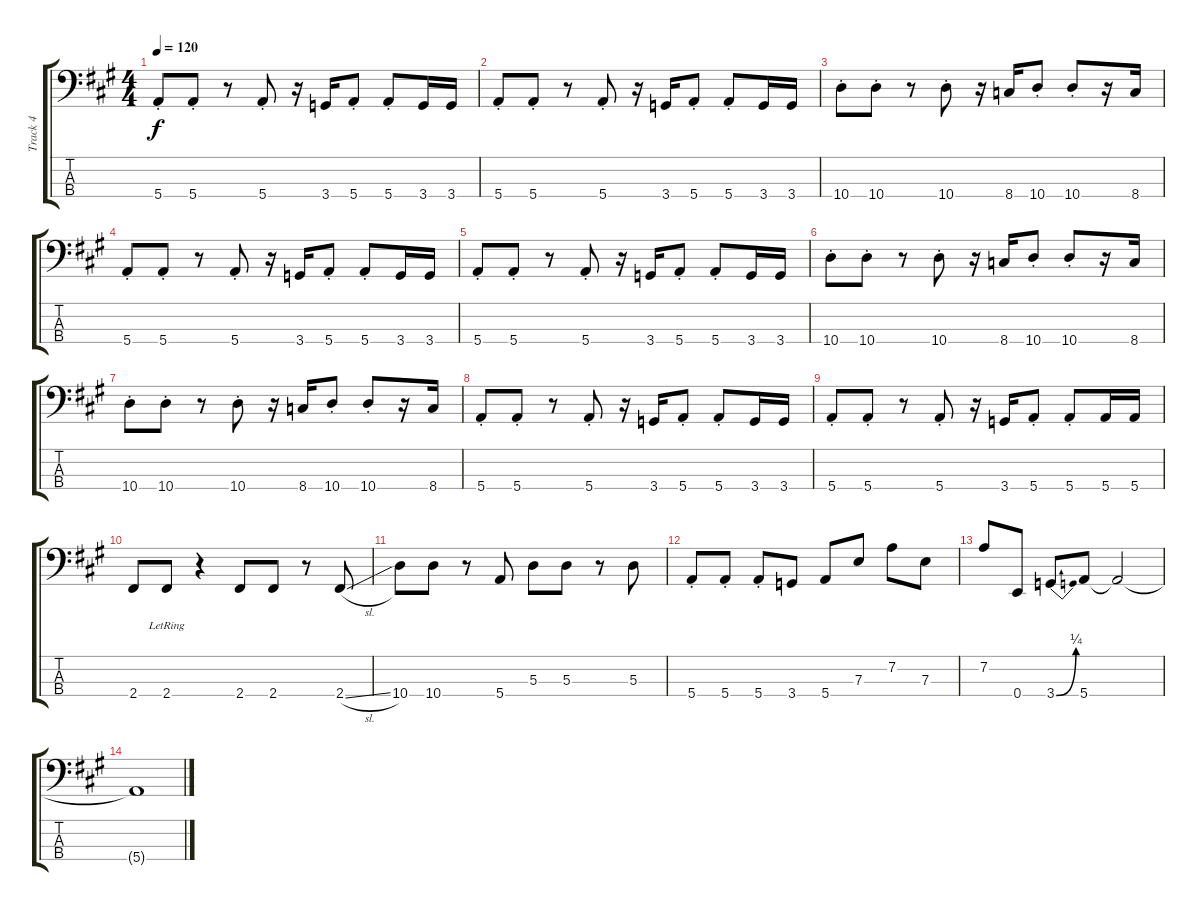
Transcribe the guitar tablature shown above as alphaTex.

\track ("Track 4" "Track 4") {instrument electricbassfinger}
\staff {score tabs}
\tuning (G2 D2 A1 E1) {hide}
\ts (4 4)
\tempo 120
\clef f4
\ks a
5.4{st}.8{dy f} 5.4{st}.8 r.8 5.4{st}.8 r.16 3.4.16 5.4{st}.8 5.4{st}.8 3.4.16 3.4.16 |
5.4{st}.8 5.4{st}.8 r.8 5.4{st}.8 r.16 3.4.16 5.4{st}.8 5.4{st}.8 3.4.16 3.4.16 |
10.4{st}.8 10.4{st}.8 r.8 10.4{st}.8 r.16 8.4.16 10.4{st}.8 10.4{st}.8 r.16 8.4.16 |
5.4{st}.8 5.4{st}.8 r.8 5.4{st}.8 r.16 3.4.16 5.4{st}.8 5.4{st}.8 3.4.16 3.4.16 |
5.4{st}.8 5.4{st}.8 r.8 5.4{st}.8 r.16 3.4.16 5.4{st}.8 5.4{st}.8 3.4.16 3.4.16 |
10.4{st}.8 10.4{st}.8 r.8 10.4{st}.8 r.16 8.4.16 10.4{st}.8 10.4{st}.8 r.16 8.4.16 |
10.4{st}.8 10.4{st}.8 r.8 10.4{st}.8 r.16 8.4.16 10.4{st}.8 10.4{st}.8 r.16 8.4.16 |
5.4{st}.8 5.4{st}.8 r.8 5.4{st}.8 r.16 3.4.16 5.4{st}.8 5.4{st}.8 3.4.16 3.4.16 |
5.4{st}.8 5.4{st}.8 r.8 5.4{st}.8 r.16 3.4.16 5.4{st}.8 5.4{st}.8 5.4.16 5.4.16 |
2.4.8 2.4{lr}.8 r.4 2.4.8 2.4.8 r.8 2.4{sl}.8 |
10.4.8 10.4.8 r.8 5.4.8 5.3.8 5.3.8 r.8 5.3.8 |
5.4{st}.8 5.4{st}.8 5.4{st}.8 3.4.8 5.4.8 7.3.8 7.2.8 7.3.8 |
7.2.8 0.4.8 3.4{be (bend 0 0 60 1)}.8 5.4.8 5.4{t}.2 |
5.4{t}.1
